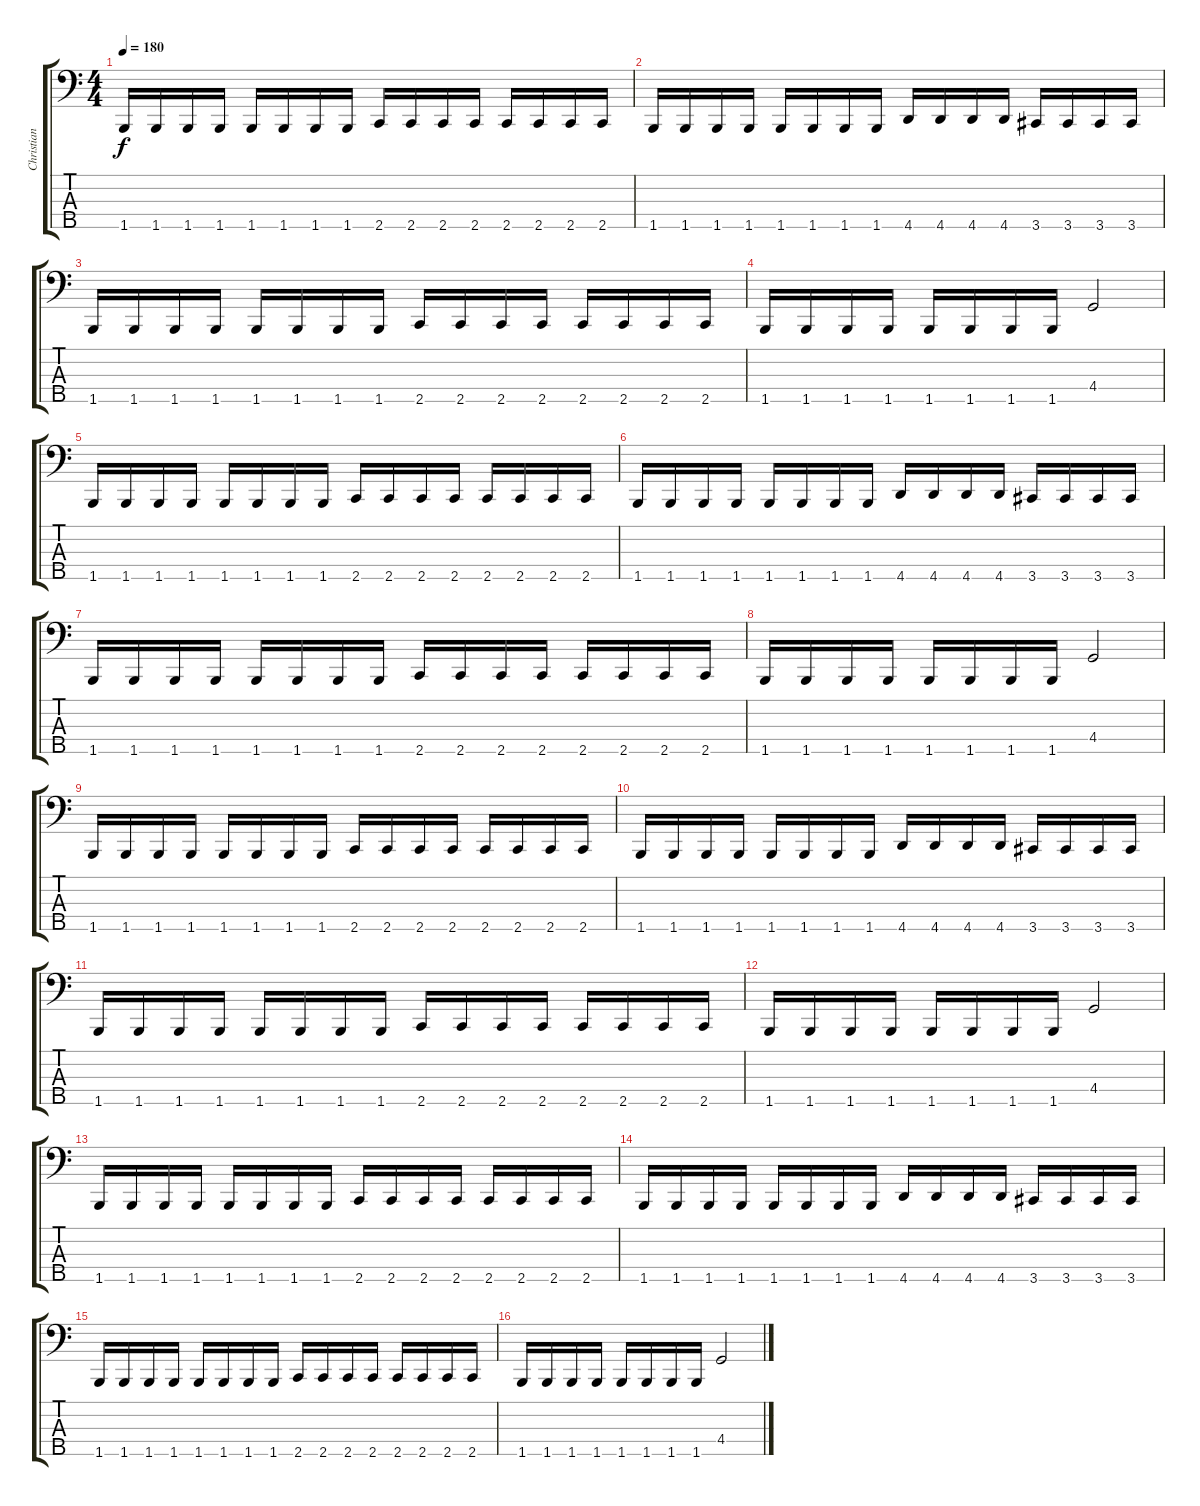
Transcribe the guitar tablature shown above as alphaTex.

\track ("Christian " "Christian ") {instrument electricbasspick}
\staff {score tabs}
\tuning (Gb2 Db2 Ab1 Eb1 Bb0) {hide}
\ts (4 4)
\tempo 180
\clef f4
\ks c
1.5.16{dy f instrument electricbasspick} 1.5.16 1.5.16 1.5.16 1.5.16 1.5.16 1.5.16 1.5.16 2.5.16 2.5.16 2.5.16 2.5.16 2.5.16 2.5.16 2.5.16 2.5.16 |
1.5.16 1.5.16 1.5.16 1.5.16 1.5.16 1.5.16 1.5.16 1.5.16 4.5.16 4.5.16 4.5.16 4.5.16 3.5.16 3.5.16 3.5.16 3.5.16 |
1.5.16 1.5.16 1.5.16 1.5.16 1.5.16 1.5.16 1.5.16 1.5.16 2.5.16 2.5.16 2.5.16 2.5.16 2.5.16 2.5.16 2.5.16 2.5.16 |
1.5.16 1.5.16 1.5.16 1.5.16 1.5.16 1.5.16 1.5.16 1.5.16 4.4.2 |
1.5.16 1.5.16 1.5.16 1.5.16 1.5.16 1.5.16 1.5.16 1.5.16 2.5.16 2.5.16 2.5.16 2.5.16 2.5.16 2.5.16 2.5.16 2.5.16 |
1.5.16 1.5.16 1.5.16 1.5.16 1.5.16 1.5.16 1.5.16 1.5.16 4.5.16 4.5.16 4.5.16 4.5.16 3.5.16 3.5.16 3.5.16 3.5.16 |
1.5.16 1.5.16 1.5.16 1.5.16 1.5.16 1.5.16 1.5.16 1.5.16 2.5.16 2.5.16 2.5.16 2.5.16 2.5.16 2.5.16 2.5.16 2.5.16 |
1.5.16 1.5.16 1.5.16 1.5.16 1.5.16 1.5.16 1.5.16 1.5.16 4.4.2 |
1.5.16 1.5.16 1.5.16 1.5.16 1.5.16 1.5.16 1.5.16 1.5.16 2.5.16 2.5.16 2.5.16 2.5.16 2.5.16 2.5.16 2.5.16 2.5.16 |
1.5.16 1.5.16 1.5.16 1.5.16 1.5.16 1.5.16 1.5.16 1.5.16 4.5.16 4.5.16 4.5.16 4.5.16 3.5.16 3.5.16 3.5.16 3.5.16 |
1.5.16 1.5.16 1.5.16 1.5.16 1.5.16 1.5.16 1.5.16 1.5.16 2.5.16 2.5.16 2.5.16 2.5.16 2.5.16 2.5.16 2.5.16 2.5.16 |
1.5.16 1.5.16 1.5.16 1.5.16 1.5.16 1.5.16 1.5.16 1.5.16 4.4.2 |
1.5.16 1.5.16 1.5.16 1.5.16 1.5.16 1.5.16 1.5.16 1.5.16 2.5.16 2.5.16 2.5.16 2.5.16 2.5.16 2.5.16 2.5.16 2.5.16 |
1.5.16 1.5.16 1.5.16 1.5.16 1.5.16 1.5.16 1.5.16 1.5.16 4.5.16 4.5.16 4.5.16 4.5.16 3.5.16 3.5.16 3.5.16 3.5.16 |
1.5.16 1.5.16 1.5.16 1.5.16 1.5.16 1.5.16 1.5.16 1.5.16 2.5.16 2.5.16 2.5.16 2.5.16 2.5.16 2.5.16 2.5.16 2.5.16 |
1.5.16 1.5.16 1.5.16 1.5.16 1.5.16 1.5.16 1.5.16 1.5.16 4.4.2
